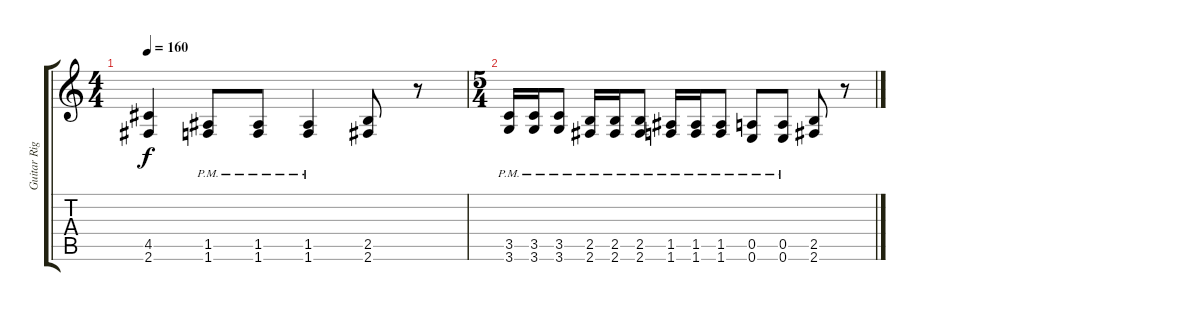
\track ("Guitar Right" "Guitar Rig") {instrument distortionguitar}
\staff {score tabs}
\tuning (E4 B3 G3 D3 A2 E2) {hide}
\ts (4 4)
\tempo 160
\clef g2
\ks c
(4.5 2.6).4{dy f} (1.5{pm} 1.6{pm}).8 (1.5{pm} 1.6{pm}).8 (1.5{pm} 1.6{pm}).4 (2.5 2.6).8 r.8 |
\ts (5 4)
(3.5{pm} 3.6{pm}).16 (3.5{pm} 3.6{pm}).16 (3.5{pm} 3.6{pm}).8 (2.5{pm} 2.6{pm}).16 (2.5{pm} 2.6{pm}).16 (2.5{pm} 2.6{pm}).8 (1.5{pm} 1.6{pm}).16 (1.5{pm} 1.6{pm}).16 (1.5{pm} 1.6{pm}).8 (0.5{pm} 0.6{pm}).8 (0.5{pm} 0.6{pm}).8 (2.5 2.6).8 r.8
